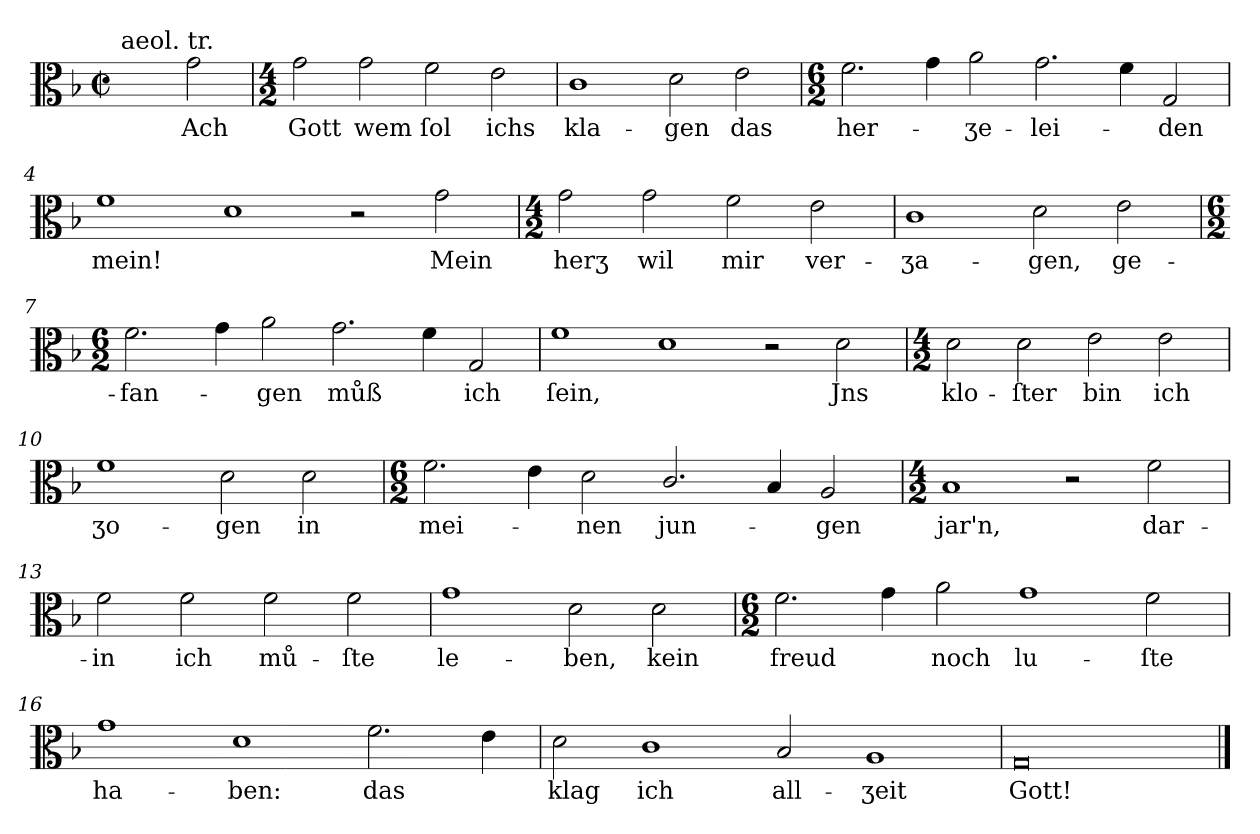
**kern	**text
*part1	*part1
*staff1	*staff1
*clefC3	*
*k[b-]	*
*M6/2	*
*met(c|)	*
=	=
!LO:TX:a:t=aeol. tr.	!
2ryy	.
2g	Ach
=1	=1
*M4/2	*
2g	Gott
2g	wem
2f	ſol
2e	ichs
=2	=2
1c	kla-
2d	-gen
2e	das
=3	=3
*M6/2	*
2.f	her-
4g	.
2a	-ʒe-
2.g	-lei-
4f	.
2G	-den
=4	=4
1f	mein!
1d	.
2r	.
2g	Mein
=5	=5
*M4/2	*
2g	herʒ
2g	wil
2f	mir
2e	ver-
=6	=6
1c	-ʒa-
2d	-gen,
2e	ge-
=7	=7
*M6/2	*
2.f	-fan-
4g	.
2a	-gen
2.g	můß
4f	.
2G	ich
=8	=8
1f	ſein,
1d	.
2r	.
2d	Jns
=9	=9
*M4/2	*
2d	klo-
2d	-ſter
2e	bin
2e	ich
=10	=10
1f	ʒo-
2d	-gen
2d	in
=11	=11
*M6/2	*
2.f	mei-
4e	.
2d	-nen
2.c/	jun-
4B-	.
2A	-gen
=12	=12
*M4/2	*
1B-	jar'n,
2r	.
2f	dar-
=13	=13
2f	-in
2f	ich
2f	mů-
2f	-ſte
=14	=14
1g	le-
2d	-ben,
2d	kein
=15	=15
*M6/2	*
2.f	freud
4g	.
2a	noch
1g	lu-
2f	-ſte
=16	=16
1g	ha-
1d	-ben:
2.f	das
4e	.
=17	=17
2d	klag
1c	ich
2B-	all-
1A	-ʒeit
=18	=18
0G/	Gott!
==	==
*-	*-
